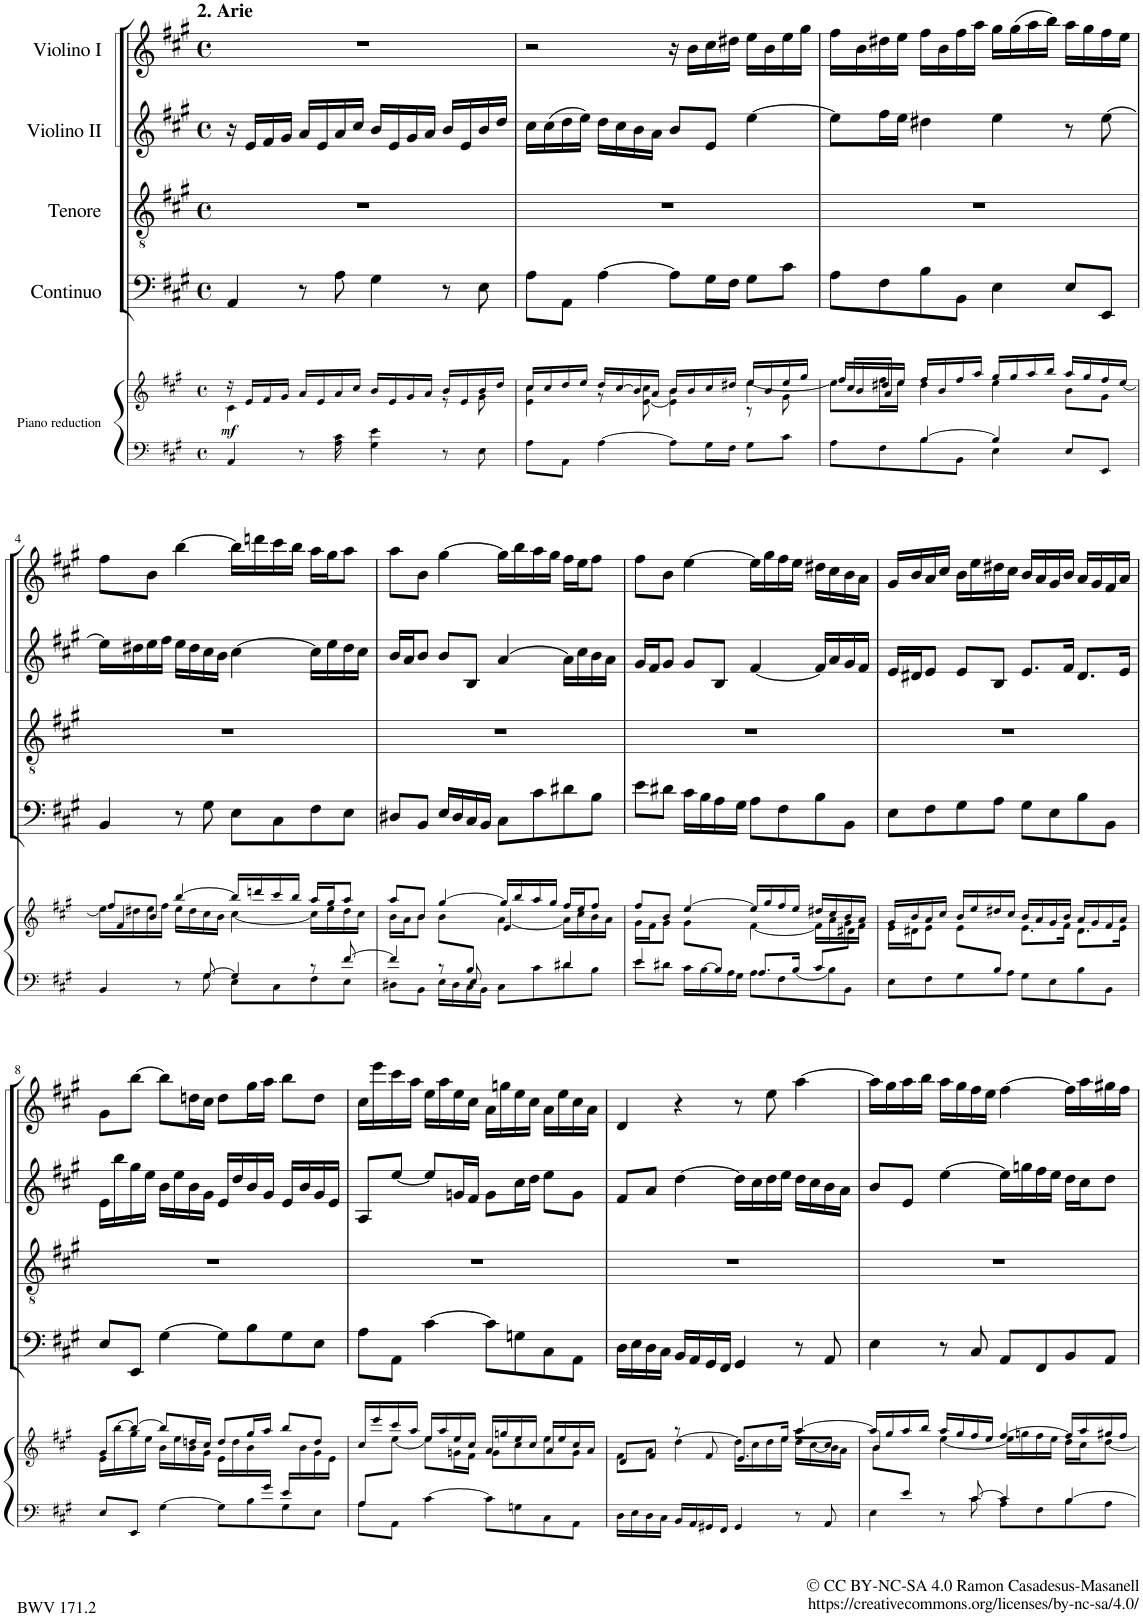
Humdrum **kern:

**kern	**kern	**dynam	**kern	**kern	**kern	**kern
*part5	*part5	*part5	*part4	*part3	*part2	*part1
*staff6	*staff5	*staff5/6	*staff4	*staff3	*staff2	*staff1
*I"Piano reduction	*	*	*I"Continuo	*I"Tenore	*I"Violino II	*I"Violino I
*I'Pno	*	*	*	*	*I'Vln	*I'Vln
*stria5	*stria5	*	*	*	*	*
*clefF4	*clefG2	*	*clefF4	*clefGv2	*clefG2	*clefG2
*k[f#c#g#]	*k[f#c#g#]	*	*k[f#c#g#]	*k[f#c#g#]	*k[f#c#g#]	*k[f#c#g#]
*M4/4	*M4/4	*	*M4/4	*M4/4	*M4/4	*M4/4
*met(c)	*met(c)	*	*met(c)	*met(c)	*met(c)	*met(c)
=1	=1	=1	=1	=1	=1	=1
*^	*^	*	*	*	*	*
!	!	!	!	!	!	!	!	!LO:TX:a:B:t=2. Arie
!	!	!	!	!LO:DY:b	!	!	!	!
4.ryy	4AA/	16r	4c#\	mf	4AA/	1r	16r	1r
.	.	16e/LL	.	.	.	.	16e/LL	.
.	.	16f#/	.	.	.	.	16f#/	.
.	.	16g#/JJ	.	.	.	.	16g#/JJ	.
.	8r	16a/LL	8ryy	.	8r	.	16a/LL	.
.	.	16e/	.	.	.	.	16e/	.
8c#\	8A\	16a/	4.ryy	.	8A\	.	16a/	.
.	.	16cc#/JJ	.	.	.	.	16cc#/JJ	.
4e\	4G#\	16b/LL	.	.	4G#\	.	16b/LL	.
.	.	16e/	.	.	.	.	16e/	.
.	.	16g#/	.	.	.	.	16g#/	.
.	.	16a/JJ	.	.	.	.	16a/JJ	.
4ryy	8r	16b/LL	8r	.	8r	.	16b/LL	.
.	.	16e/	.	.	.	.	16e/	.
.	8E\	16b/	8g#\	.	8E\	.	16b/	.
.	.	16dd/JJ	.	.	.	.	16dd/JJ	.
*v	*v	*	*	*	*	*	*	*
=2	=2	=2	=2	=2	=2	=2	=2
*	*	*^	*	*	*	*	*
8A\L	16cc#/LL	4e\ 4cc#\	2ryy	.	8A\L	1r	16cc#\LL	2r
.	16cc#/	.	.	.	.	.	(16cc#\	.
8AA\J	16dd/	.	.	.	8AA\J	.	16dd\	.
.	16ee/JJ	.	.	.	.	.	16ee\JJ)	.
[4A\	16dd/LL	8r	.	.	[4A\	.	16dd\LL	.
.	[16cc#/	.	.	.	.	.	16cc#\	.
.	16b/	[8e\ 8cc#\]	.	.	.	.	16b\	.
.	16a/JJ	.	.	.	.	.	16a\JJ	.
8A\L]	16b/LL	4e\] 4b\	4ryy	.	8A\L]	.	8b/L	16r
.	16b/	.	.	.	.	.	.	16b\LL
16G#\L	16cc#/	.	.	.	16G#\L	.	8e/J	16cc#\
16F#\JJ	16dd#X/JJ	.	.	.	16F#\JJ	.	.	16dd#X\JJ
8G#\L	16ee/LL	[4ee\	8r	.	8G#\L	.	[4ee\	16ee\LL
.	16b/	.	.	.	.	.	.	16b\
8c#\J	16ee/	.	8g#\	.	8c#\J	.	.	16ee\
.	16gg#/JJ	.	.	.	.	.	.	16gg#\JJ
=3	=3	=3	=3	=3	=3	=3	=3	=3
*^	*	*	*	*	*	*	*	*
4ryy	8A\L	16ff#/LL	8ee\L]	8cc#/L	.	8A\L	1r	8ee\L]	16ff#\LL
.	.	16b/	.	.	.	.	.	.	16b\
.	8F#\	16dd#X/	16ff#\L	8a/J	.	8F#\	.	16ff#\L	16dd#X\
.	.	16ee/JJ	16ee\JJ	.	.	.	.	16ee\JJ	16ee\JJ
[4B/	8B\	16ff#/LL	4dd#\	2.ryy	.	8B\	.	4dd#X\	16ff#\LL
.	.	16b/	.	.	.	.	.	.	16b\
.	8BB\J	16ff#/	.	.	.	8BB\J	.	.	16ff#\
.	.	16aa/JJ	.	.	.	.	.	.	16aa\JJ
4B/]	4E\	16gg#/LL	4ee\	.	.	4E\	.	4ee\	16gg#\LL
.	.	16gg#/	.	.	.	.	.	.	(16gg#\
.	.	16aa/	.	.	.	.	.	.	16aa\
.	.	16bb/JJ	.	.	.	.	.	.	16bb\JJ)
8E/L	4ryy	16aa/LL	8b\L	.	.	8E/L	.	8r	16aa\LL
.	.	16gg#/	.	.	.	.	.	.	16gg#\
8EE/J	.	16ff#/	8g#\J	.	.	8EE/J	.	[8ee\	16ff#\
.	.	[<16ee/JJ	.	.	.	.	.	.	16ee\JJ
!!LO:LB:g=z
=4	=4	=4	=4	=4	=4	=4	=4	=4	=4
4ryy	4BB/	8ff#/L	16ee\LL]	4f#/	.	4BB/	1r	16ee\LL]	8ff#\L
.	.	.	16dd#X\	.	.	.	.	16dd#X\	.
.	.	8b/J	16ee\	.	.	.	.	16ee\	8b\J
.	.	.	16ff#\JJ	.	.	.	.	16ff#\JJ	.
8r	8ryy	[4bb/	16ee\LL	2.ryy	.	8r	.	16ee\LL	[4bb\
.	.	.	16dd#\	.	.	.	.	16dd#\	.
[8G#/	8G#\	.	16cc#\	.	.	8G#\	.	16cc#\	.
.	.	.	16b\JJ	.	.	.	.	16b\JJ	.
4G#/]	8E\L	16bb/LL]	[4cc#\	.	.	8E\L	.	[4cc#\	16bb\LL]
.	.	16dddn/	.	.	.	.	.	.	16dddn\
.	8C#\	16ccc#/	.	.	.	8C#\	.	.	16ccc#\
.	.	16bb/JJ	.	.	.	.	.	.	16bb\JJ
8r	8F#\	16aa/LL	16cc#\LL]	.	.	8F#\	.	16cc#\LL]	16aa\LL
.	.	16gg#/J	16ee\	.	.	.	.	16ee\	16gg#\J
[8f#/	8E\J	8aa/J	16dd#\	.	.	8E\J	.	16dd#\	8aa\J
.	.	.	16cc#\JJ	.	.	.	.	16cc#\JJ	.
=5	=5	=5	=5	=5	=5	=5	=5	=5	=5
*	*^	*	*	*	*	*	*	*	*
4.ryy	4f#/]	8D#X\L	8aa/L	16b\LL	2ryy	.	8D#X/L	1r	16b/LL	8aa\L
.	.	.	.	16a\J	.	.	.	.	16a/J	.
.	.	8BB\J	8b/J	8b\J	.	.	8BB/J	.	8b/J	8b\J
.	8r	16E\LL	[4gg#/	8b\L	.	.	16E/LL	.	8b/L	[4gg#\
.	.	16D#\	.	.	.	.	16D#/	.	.	.
8B/J	8E/	16C#\	.	8ryy	.	.	16C#/	.	8B/J	.
.	.	16BB\JJ	.	.	.	.	16BB/JJ	.	.	.
2ryy	4ryy	8C#\L	16gg#/LL]	[4a\	4e/	.	8C#\L	.	[4a/	16gg#\LL]
.	.	.	16bb/	.	.	.	.	.	.	16bb\
.	.	8c#\	16aa/	.	.	.	8c#\	.	.	16aa\
.	.	.	16gg#/JJ	.	.	.	.	.	.	16gg#\JJ
.	4d#X/	8d#\	16ff#/LL	16a\LL]	4ryy	.	8d#X\	.	16a\LL]	16ff#\LL
.	.	.	16ee/J	16cc#\	.	.	.	.	16cc#\	16ee\J
.	.	8B\J	8ff#/J	16b\	.	.	8B\J	.	16b\	8ff#\J
.	.	.	.	16a\JJ	.	.	.	.	16a\JJ	.
=6	=6	=6	=6	=6	=6	=6	=6	=6	=6	=6
4.ryy	4e/	8e\L	8ff#/L	16g#\LL	2..ryy	.	8e\L	1r	16g#/LL	8ff#\L
.	.	.	.	16f#\J	.	.	.	.	16f#/J	.
.	.	8d#X\J	8b/J	8g#\J	.	.	8d#X\J	.	8g#/J	8b\J
.	4ryy	16c#\LL	[4ee/	8g#\L	.	.	16c#\LL	.	8g#/L	[4ee\
.	.	[>16B\	.	.	.	.	16B\	.	.	.
8B/J]	.	16A\	.	8ryy	.	.	16A\	.	8B/J	.
.	.	16G#\JJ	.	.	.	.	16G#\JJ	.	.	.
2ryy	8.A/L	8A\L	16ee/LL]	[4f#\	.	.	8A\L	.	[4f#/	16ee\LL]
.	.	.	16gg#/	.	.	.	.	.	.	16gg#\
.	.	8F#\	16ff#/	.	.	.	8F#\	.	.	16ff#\
.	[<16B/Jk	.	16ee/JJ	.	.	.	.	.	.	16ee\JJ
.	8c#/L	8B\]	16dd#X/LL	16f#\LL]	.	.	8B\	.	16f#/LL]	16dd#X\LL
.	.	.	16cc#/	16a\	.	.	.	.	16a/	16cc#\
.	8ryy	8BB\J	16b/	16g#\	8d#X\J	.	8BB\J	.	16g#/	16b\
.	.	.	16a/JJ	16f#\JJ	.	.	.	.	16f#/JJ	16a\JJ
*	*v	*v	*	*	*	*	*	*	*	*
*	*	*	*v	*v	*	*	*	*	*
=7	=7	=7	=7	=7	=7	=7	=7	=7
4.ryy	8E\L	16g#/LL	16e\LL	.	8E\L	1r	16e/LL	16g#/LL
.	.	16b/	16d#X\J	.	.	.	16d#X/J	16b/
.	8F#\	16a/	8e\J	.	8F#\	.	8e/J	16a/
.	.	16cc#/JJ	.	.	.	.	.	16cc#/JJ
.	8G#\	16b/LL	8e\L	.	8G#\	.	8e/L	16b\LL
.	.	16ee/	.	.	.	.	.	16ee\
8B/J	8A\J	16dd#X/	8ryy	.	8A\J	.	8B/J	16dd#X\
.	.	16cc#/JJ	.	.	.	.	.	16cc#\JJ
2ryy	8G#\L	16b/LL	8.e\L	.	8G#\L	.	8.e/L	16b/LL
.	.	16a/	.	.	.	.	.	16a/
.	8E\	16g#/	.	.	8E\	.	.	16g#/
.	.	16b/JJ	16f#\Jk	.	.	.	16f#/Jk	16b/JJ
.	8B\	16a/LL	8.d#\L	.	8B\	.	8.d#/L	16a/LL
.	.	16g#/	.	.	.	.	.	16g#/
.	8BB\J	16f#/	.	.	8BB\J	.	.	16f#/
.	.	16a/JJ	16e\Jk	.	.	.	16e/Jk	16a/JJ
!!LO:LB:g=z
=8	=8	=8	=8	=8	=8	=8	=8	=8
8.ryy	8E/L	8g#/L	16e\LL	.	8E/L	1r	16e\LL	8g#\L
.	.	.	[>16bb\	.	.	.	16bb\	.
.	8EE/J	8bb/J_	16gg#\	.	8EE/J	.	16gg#\	[8bb\J
.	.	.	16ee\JJ	.	.	.	16ee\JJ	.
.	[4G#\	8bb/L]	16b\LL	.	[4G#\	.	16b\LL	8bb\L]
.	.	.	16ee\	.	.	.	16ee\	.
.	.	16ddn/L	16b\	.	.	.	16b\	16ddn\L
.	.	16cc#/JJ	16g#\JJ	.	.	.	16g#\JJ	16cc#\JJ
.	8G#\L]	8dd/L	16e\LL	.	8G#\L]	.	16e/LL	8dd\L
.	.	.	16dd\	.	.	.	16dd/	.
.	8B\	16gg#/L	16b\	.	8B\	.	16b/	16gg#\L
16g#/JJ	.	16aa/JJ	8ryy	.	.	.	16g#/JJ	16aa\JJ
16e/LL	8G#\	8bb/L	.	.	8G#\	.	16e/LL	8bb\L
8.ryy	.	.	16b\	.	.	.	16b/	.
.	8E\J	8dd/J	16g#\	.	8E\J	.	16g#/	8dd\J
.	.	.	16e\JJ	.	.	.	16e/JJ	.
=9	=9	=9	=9	=9	=9	=9	=9	=9
8A/L	8A\L	16cc#/LL	8ryy	.	8A\L	1r	8A/L	16cc#\LL
.	.	16eee/	.	.	.	.	.	16eee\
2..ryy	8AA\J	16ccc#/	[8ee\J	.	8AA\J	.	[8ee/J	16ccc#\
.	.	16aa/JJ	.	.	.	.	.	16aa\JJ
.	[4c#\	16ee/LL	8ee\L]	.	[4c#\	.	8ee/L]	16ee\LL
.	.	16aa/	.	.	.	.	.	16aa\
.	.	16ee/	16gn\L	.	.	.	16gn/L	16ee\
.	.	16cc#/JJ	16f#\JJ	.	.	.	16f#/JJ	16cc#\JJ
.	8c#\L]	16a/LL	8g\L	.	8c#\L]	.	8g\L	16a\LL
.	.	16ggn/	.	.	.	.	.	16ggn\
.	8Gn\	16ee/	8cc#\	.	8Gn\	.	16cc#\L	16ee\
.	.	16cc#/JJ	.	.	.	.	16dd\JJ	16cc#\JJ
.	8C#\	16a/LL	8ee\	.	8C#\	.	8ee\L	16a\LL
.	.	16ee/	.	.	.	.	.	16ee\
.	8AA\J	16cc#/	8g\J	.	8AA\J	.	8g\J	16cc#\
.	.	16a/JJ	.	.	.	.	.	16a\JJ
*v	*v	*	*	*	*	*	*	*
=10	=10	=10	=10	=10	=10	=10	=10
*	*	*^	*	*	*	*	*
16D\LL	8d/L	8f#\L	2ryy	.	16D\LL	1r	8f#/L	4d/
16E\	.	.	.	.	16E\	.	.	.
16D\	8f#/J	8a\J	.	.	16D\	.	8a/J	.
16C#\JJ	.	.	.	.	16C#\JJ	.	.	.
16BB/LL	8r	[>4dd\	.	.	16BB/LL	.	[4dd\	4r
16AA/	.	.	.	.	16AA/	.	.	.
16GG#X/	8f#/	.	.	.	16GG#/	.	.	.
16FF#/JJ	.	.	.	.	16FF#/JJ	.	.	.
4GG#/	8.e/L	16dd\LL]	4ryy	.	4GG#/	.	16dd\LL]	8r
.	.	16cc#\	.	.	.	.	16cc#\	.
.	.	16dd\	.	.	.	.	16dd\	8ee\
.	16ee/Jk	16ee\JJ	.	.	.	.	16ee\JJ	.
8r	[4aa/	16dd\LL	8aa\L	.	8r	.	16dd\LL	[4aa\
.	.	[16cc#\	.	.	.	.	16cc#\	.
8AA/	.	16b\	8cc#/J]	.	8AA/	.	16b\	.
.	.	16a\JJ	.	.	.	.	16a\JJ	.
=11	=11	=11	=11	=11	=11	=11	=11	=11
*^	*	*	*	*	*	*	*	*
8ryy	4E\	16aa/LL]	4b/	8b\L	.	4E\	1r	8b/L	16aa\LL]
.	.	16gg#/	.	.	.	.	.	.	16gg#\
8e/J	.	16aa/	.	2..ryy	.	.	.	8e/J	16aa\
.	.	16bb/JJ	.	.	.	.	.	.	16bb\JJ
8r	8ryy	16aa/LL	[4ee\	.	.	8r	.	[4ee\	16aa\LL
.	.	16gg#/	.	.	.	.	.	.	16gg#\
[8c#/	8c#\	16ff#/	.	.	.	8C#/	.	.	16ff#\
.	.	16ee/JJ	.	.	.	.	.	.	16ee\JJ
4c#/]	8A\L	[4ff#/	16ee\LL]	.	.	8AA/L	.	16ee\LL]	[4ff#\
.	.	.	16ggn\	.	.	.	.	16ggn\	.
.	8F#\	.	16ff#\	.	.	8FF#/	.	16ff#\	.
.	.	.	16ee\JJ	.	.	.	.	16ee\JJ	.
[4B/	8B\	16ff#/LL]	16dd\LL	.	.	8BB/	.	16dd\LL	16ff#\LL]
.	.	16aa/	16cc#\J	.	.	.	.	16cc#\J	16aa\
.	8A\J	16gg#X/	[8dd\J	.	.	8AA/J	.	8dd\J	16gg#X\
.	.	16ff#/JJ	.	.	.	.	.	.	16ff#\JJ
*v	*v	*	*	*	*	*	*	*	*
*	*v	*v	*v	*	*	*	*	*
=	=	=	=	=	=	=
*-	*-	*-	*-	*-	*-	*-
